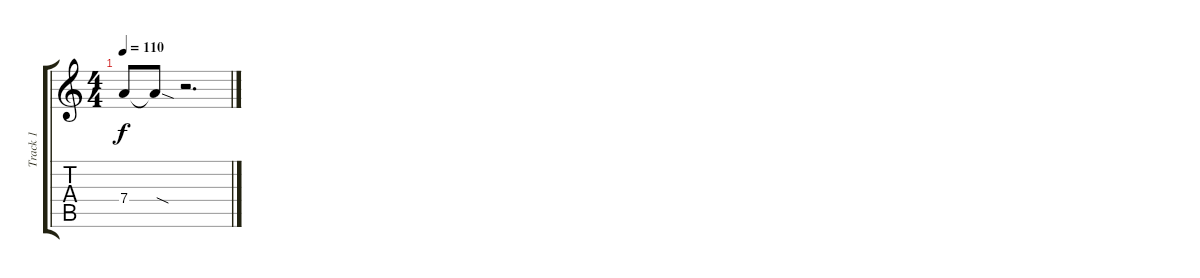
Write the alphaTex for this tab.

\track ("Track 1" "Track 1") {instrument distortionguitar}
\staff {score tabs}
\tuning (E4 B3 G3 D3 A2 E2) {hide}
\ts (4 4)
\tempo 110
\clef g2
\ks c
7.4.8{dy f} 7.4{sod t}.8 r.2{d}
